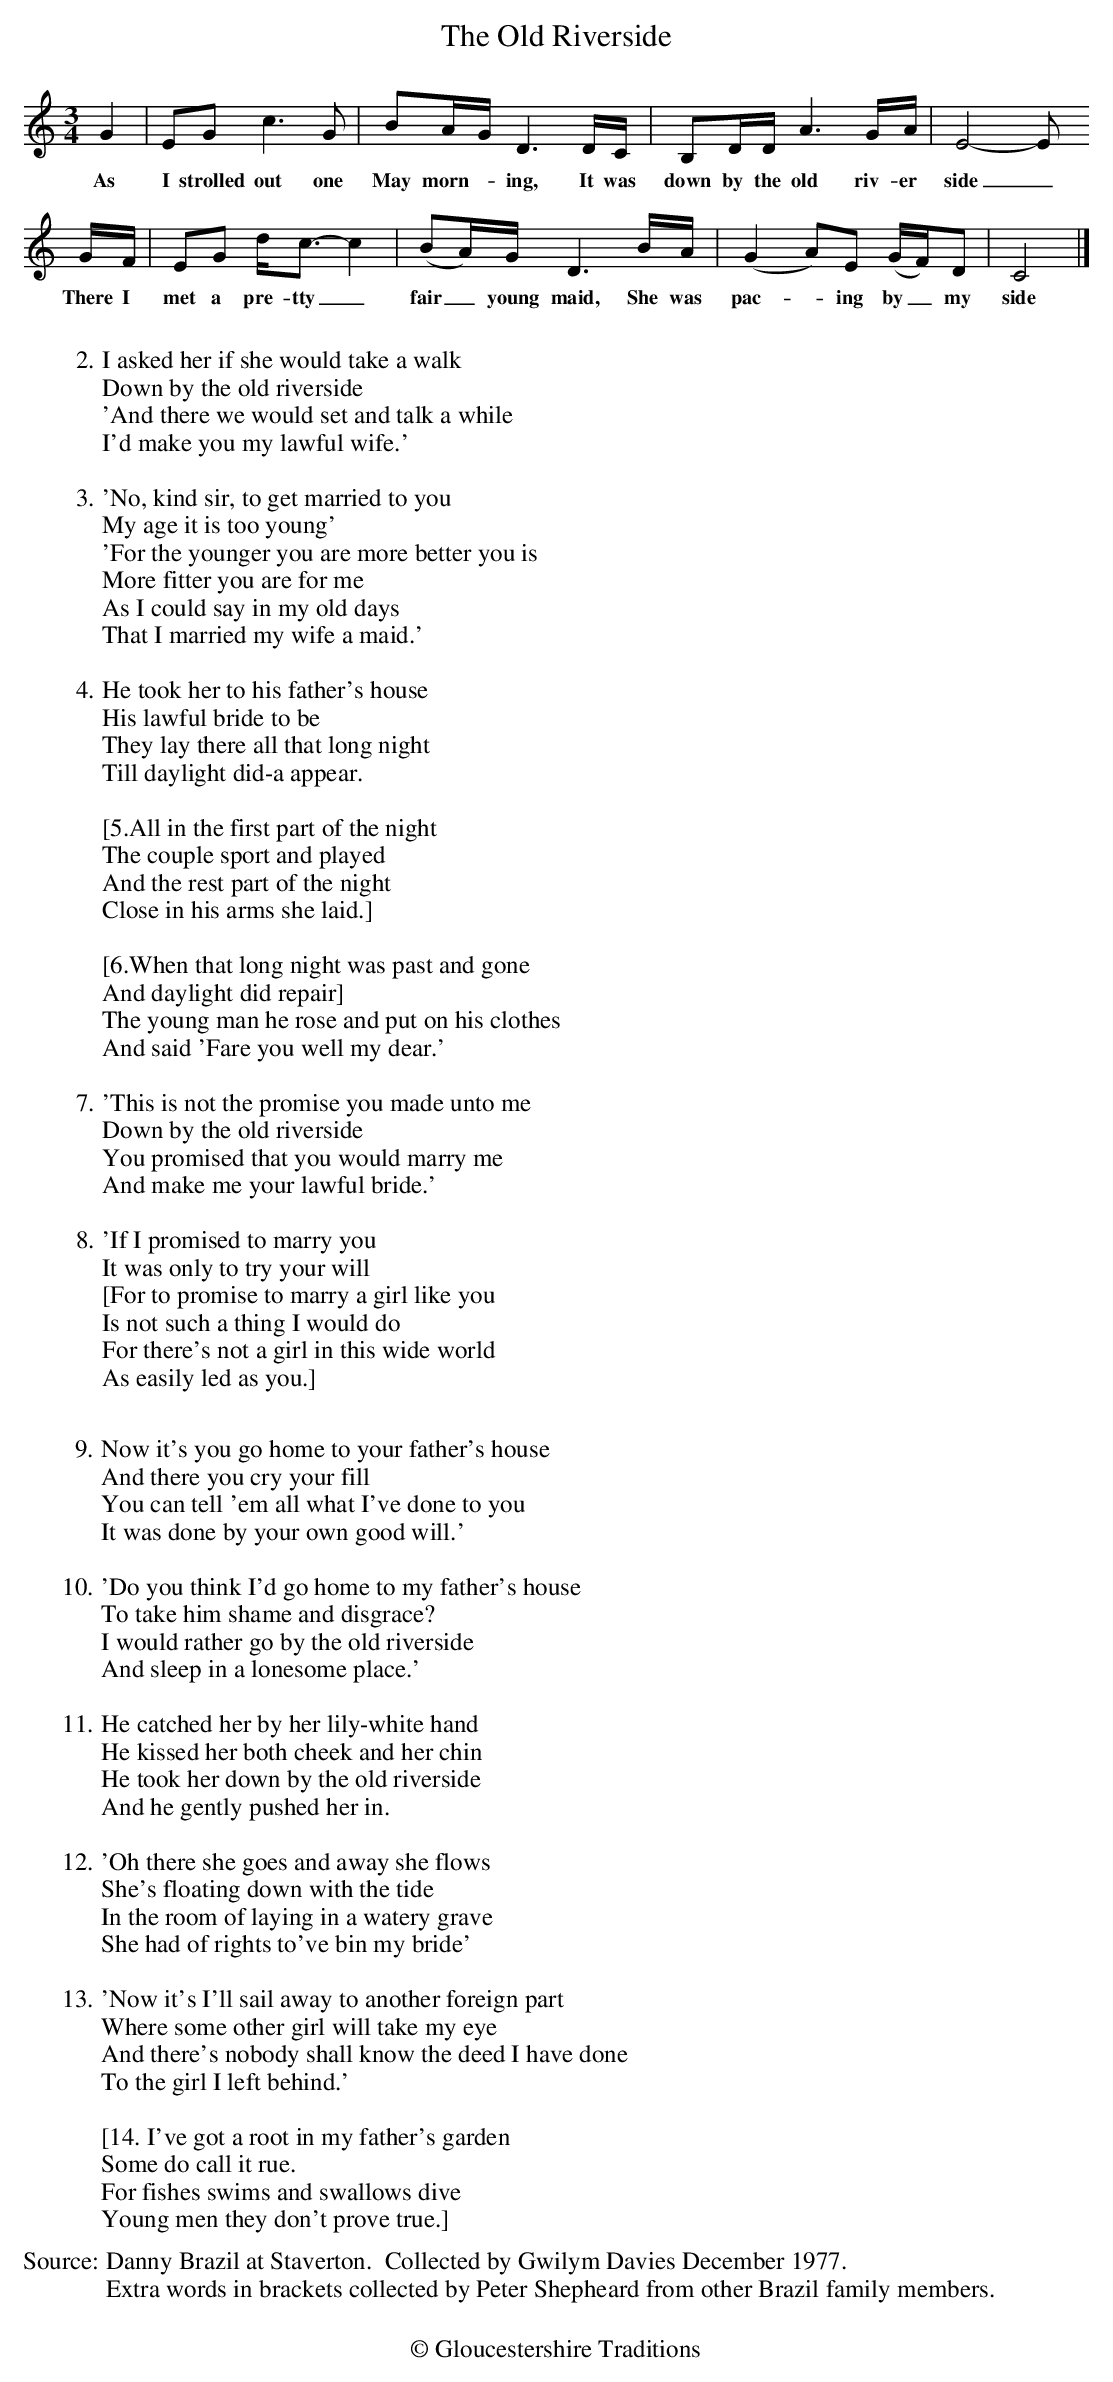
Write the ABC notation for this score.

X:1
T: The Old Riverside
M: 3/4
L: 1/4
K: C
  G | E/G/c3/2G/ |  B/A//G//D3/2D//C// | B,/D//D//A3/2G//A// | E2-E/
w:As I strolled out one May morn--ing, It was down by the old riv-er side_
 G//F// | E/G/ d/<c/-c |(B/A//)G//D3/B//A// |(G A/)E/ (G//F//)D/ | C2 |]
w:There I met a pre-tty_ fair_ young maid, She was pac--ing by_ my side
%%text
%%text
%%text
W:2.I asked her if she would take a walk
W:Down by the old riverside
W:'And there we would set and talk a while
W:I'd make you my lawful wife.'
W:
W:3.'No, kind sir, to get married to you
W:My age it is too young'
W:'For the younger you are more better you is
W:More fitter you are for me
W:As I could say in my old days
W:That I married my wife a maid.'
W:
W:4.He took her to his father's house
W:His lawful bride to be
W:They lay there all that long night
W:Till daylight did-a appear.
W:
W:[5.All in the first part of the night
W:The couple sport and played
W:And the rest part of the night
W:Close in his arms she laid.]
W:
W:[6.When that long night was past and gone
W:And daylight did repair]
W:The young man he rose and put on his clothes
W:And said 'Fare you well my dear.'
W:
W:7.'This is not the promise you made unto me
W:Down by the old riverside
W:You promised that you would marry me
W:And make me your lawful bride.'
W:
W:8.'If I promised to marry you
W:It was only to try your will
W:[For to promise to marry a girl like you
W:Is not such a thing I would do
W:For there's not a girl in this wide world
W:As easily led as you.]
W:
W:9.Now it's you go home to your father's house
W:And there you cry your fill
W:You can tell 'em all what I've done to you
W:It was done by your own good will.'
W:
W:10.'Do you think I'd go home to my father's house
W:To take him shame and disgrace?
W:I would rather go by the old riverside
W:And sleep in a lonesome place.'
W:
W:11.He catched her by her lily-white hand
W:He kissed her both cheek and her chin
W:He took her down by the old riverside
W:And he gently pushed her in.
W:
W:12.'Oh there she goes and away she flows
W:She's floating down with the tide
W:In the room of laying in a watery grave
W:She had of rights to've bin my bride'
W:
W:13.'Now it's I'll sail away to another foreign part
W:Where some other girl will take my eye
W:And there's nobody shall know the deed I have done
W:To the girl I left behind.'
W:
W:[14. I've got a root in my father's garden
W:Some do call it rue.
W:For fishes swims and swallows dive
W:Young men they don't prove true.]
